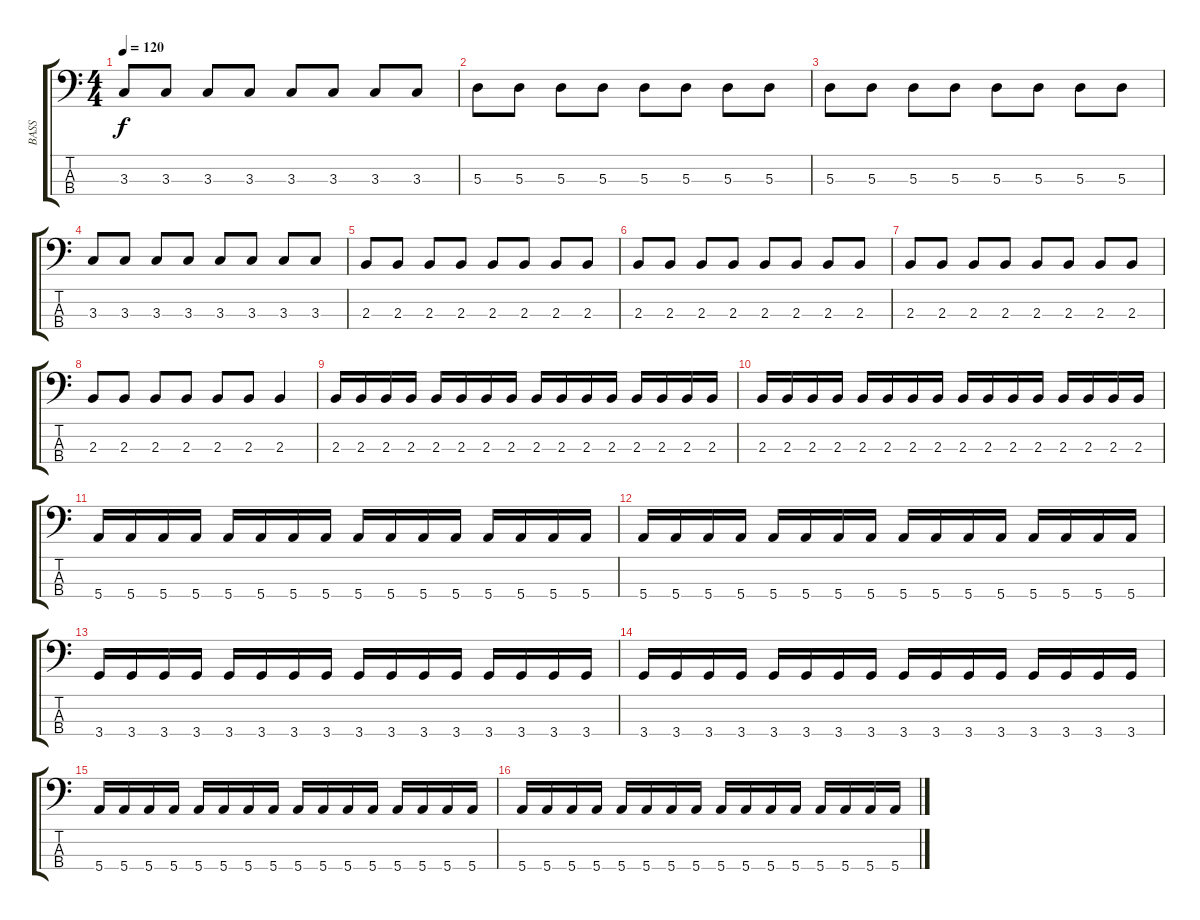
\track ("BASS" "BASS") {instrument electricbasspick}
\staff {score tabs}
\tuning (G2 D2 A1 E1) {hide}
\ts (4 4)
\tempo 120
\clef f4
\ks c
3.3.8{dy f} 3.3.8 3.3.8 3.3.8 3.3.8 3.3.8 3.3.8 3.3.8 |
5.3.8 5.3.8 5.3.8 5.3.8 5.3.8 5.3.8 5.3.8 5.3.8 |
5.3.8 5.3.8 5.3.8 5.3.8 5.3.8 5.3.8 5.3.8 5.3.8 |
3.3.8 3.3.8 3.3.8 3.3.8 3.3.8 3.3.8 3.3.8 3.3.8 |
2.3.8 2.3.8 2.3.8 2.3.8 2.3.8 2.3.8 2.3.8 2.3.8 |
2.3.8 2.3.8 2.3.8 2.3.8 2.3.8 2.3.8 2.3.8 2.3.8 |
2.3.8 2.3.8 2.3.8 2.3.8 2.3.8 2.3.8 2.3.8 2.3.8 |
2.3.8 2.3.8 2.3.8 2.3.8 2.3.8 2.3.8 2.3.4 |
2.3.16 2.3.16 2.3.16 2.3.16 2.3.16 2.3.16 2.3.16 2.3.16 2.3.16 2.3.16 2.3.16 2.3.16 2.3.16 2.3.16 2.3.16 2.3.16 |
2.3.16 2.3.16 2.3.16 2.3.16 2.3.16 2.3.16 2.3.16 2.3.16 2.3.16 2.3.16 2.3.16 2.3.16 2.3.16 2.3.16 2.3.16 2.3.16 |
5.4.16 5.4.16 5.4.16 5.4.16 5.4.16 5.4.16 5.4.16 5.4.16 5.4.16 5.4.16 5.4.16 5.4.16 5.4.16 5.4.16 5.4.16 5.4.16 |
5.4.16 5.4.16 5.4.16 5.4.16 5.4.16 5.4.16 5.4.16 5.4.16 5.4.16 5.4.16 5.4.16 5.4.16 5.4.16 5.4.16 5.4.16 5.4.16 |
3.4.16 3.4.16 3.4.16 3.4.16 3.4.16 3.4.16 3.4.16 3.4.16 3.4.16 3.4.16 3.4.16 3.4.16 3.4.16 3.4.16 3.4.16 3.4.16 |
3.4.16 3.4.16 3.4.16 3.4.16 3.4.16 3.4.16 3.4.16 3.4.16 3.4.16 3.4.16 3.4.16 3.4.16 3.4.16 3.4.16 3.4.16 3.4.16 |
5.4.16 5.4.16 5.4.16 5.4.16 5.4.16 5.4.16 5.4.16 5.4.16 5.4.16 5.4.16 5.4.16 5.4.16 5.4.16 5.4.16 5.4.16 5.4.16 |
5.4.16 5.4.16 5.4.16 5.4.16 5.4.16 5.4.16 5.4.16 5.4.16 5.4.16 5.4.16 5.4.16 5.4.16 5.4.16 5.4.16 5.4.16 5.4.16
